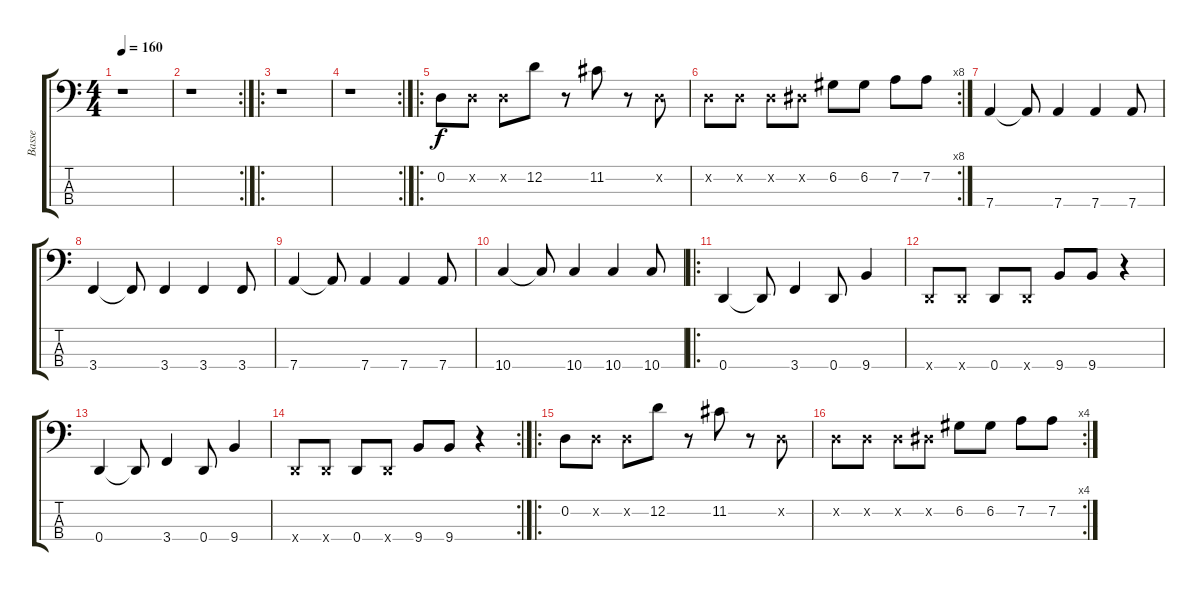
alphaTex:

\track ("Basse" "Basse") {instrument electricbassfinger}
\staff {score tabs}
\tuning (G2 D2 A1 D1) {hide}
\ts (4 4)
\tempo 160
\clef f4
\ks c
r.1{dy f instrument electricbassfinger} |
\rc 2
r.1 |
\ro
r.1 |
\rc 2
r.1 |
\ro
0.2.8 0.2{x}.8 0.2{x}.8 12.2.8 r.8 11.2.8 r.8 0.2{x}.8 |
\rc 8
0.2{x}.8 0.2{x}.8 0.2{x}.8 1.2{x}.8 6.2.8 6.2.8 7.2.8 7.2.8 |
7.4.4 7.4{t}.8 7.4.4 7.4.4 7.4.8 |
3.4.4 3.4{t}.8 3.4.4 3.4.4 3.4.8 |
7.4.4 7.4{t}.8 7.4.4 7.4.4 7.4.8 |
10.4.4 10.4{t}.8 10.4.4 10.4.4 10.4.8 |
\ro
0.4.4 0.4{t}.8 3.4.4 0.4.8 9.4.4 |
0.4{x}.8 0.4{x}.8 0.4.8 0.4{x}.8 9.4.8 9.4.8 r.4 |
0.4.4 0.4{t}.8 3.4.4 0.4.8 9.4.4 |
\rc 2
0.4{x}.8 0.4{x}.8 0.4.8 0.4{x}.8 9.4.8 9.4.8 r.4 |
\ro
0.2.8 0.2{x}.8 0.2{x}.8 12.2.8 r.8 11.2.8 r.8 0.2{x}.8 |
\rc 4
0.2{x}.8 0.2{x}.8 0.2{x}.8 1.2{x}.8 6.2.8 6.2.8 7.2.8 7.2.8
